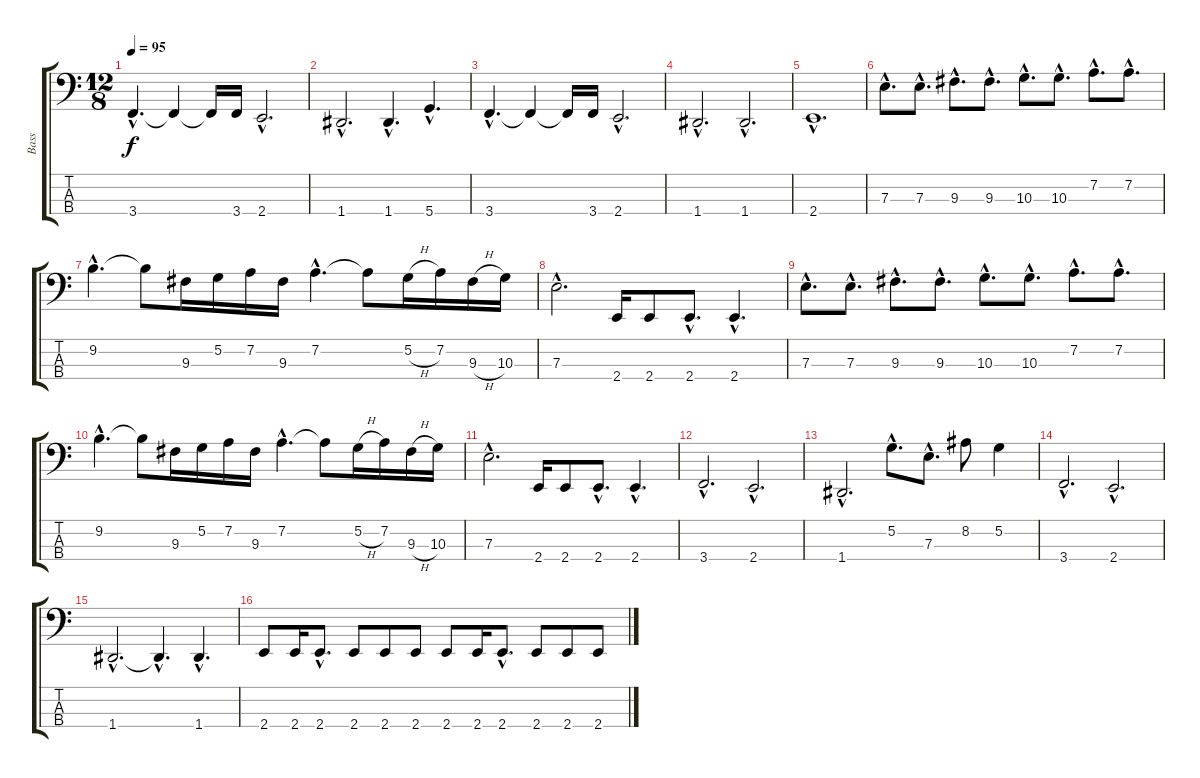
\track ("Bass" "Bass") {instrument electricbassfinger}
\staff {score tabs}
\tuning (G2 D2 A1 D1) {hide}
\ts (12 8)
\tempo 95
\clef f4
\ks c
3.4{hac}.4{d dy f} 3.4{t}.4 3.4{t}.16 3.4.16 2.4{hac}.2{d} |
1.4{hac}.2{d} 1.4{hac}.4{d} 5.4{hac}.4{d} |
3.4{hac}.4{d} 3.4{t}.4 3.4{t}.16 3.4.16 2.4{hac}.2{d} |
1.4{hac}.2{d} 1.4{hac}.2{d} |
2.4{hac}.1{d} |
7.3{hac}.8{d} 7.3{hac}.8{d} 9.3{hac}.8{d} 9.3{hac}.8{d} 10.3{hac}.8{d} 10.3{hac}.8{d} 7.2{hac}.8{d} 7.2{hac}.8{d} |
9.2{hac}.4{d} 9.2{t}.8 9.3.16 5.2.16 7.2.16 9.3.16 7.2{hac}.4{d} 7.2{t}.8 5.2{h}.16 7.2.16 9.3{h}.16 10.3.16 |
7.3{hac}.2{d} 2.4.16 2.4.8 2.4{hac}.8{d} 2.4{hac}.4{d} |
7.3{hac}.8{d} 7.3{hac}.8{d} 9.3{hac}.8{d} 9.3{hac}.8{d} 10.3{hac}.8{d} 10.3{hac}.8{d} 7.2{hac}.8{d} 7.2{hac}.8{d} |
9.2{hac}.4{d} 9.2{t}.8 9.3.16 5.2.16 7.2.16 9.3.16 7.2{hac}.4{d} 7.2{t}.8 5.2{h}.16 7.2.16 9.3{h}.16 10.3.16 |
7.3{hac}.2{d} 2.4.16 2.4.8 2.4{hac}.8{d} 2.4{hac}.4{d} |
3.4{hac}.2{d} 2.4{hac}.2{d} |
1.4{hac}.2{d} 5.2{hac}.8{d} 7.3{hac}.8{d} 8.2.8 5.2.4 |
3.4{hac}.2{d} 2.4{hac}.2{d} |
1.4{hac}.2{d} 1.4{hac t}.4{d} 1.4{hac}.4{d} |
2.4.8 2.4.16 2.4{hac}.8{d} 2.4.8 2.4.8 2.4.8 2.4.8 2.4.16 2.4{hac}.8{d} 2.4.8 2.4.8 2.4.8
